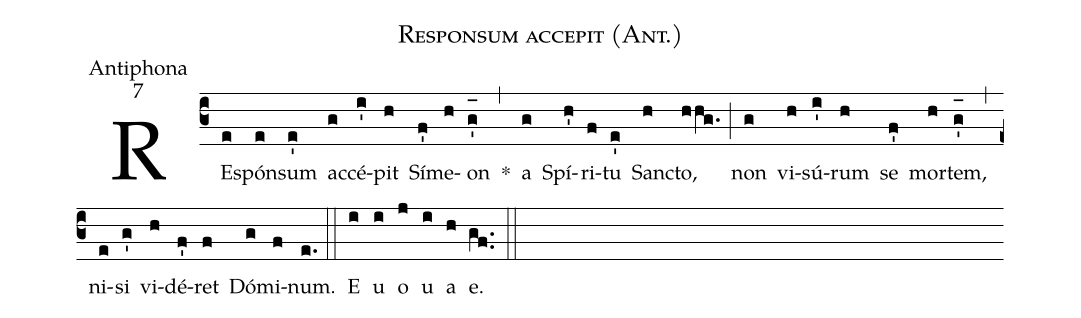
name:Responsum accepit (Ant.);
office-part:Antiphona;
mode:7;
%%
(c3) RE(e)spón(e)sum(e') ac(g)cé(i')pit(h) Sí(f')me(h)on(g'_[oh:h]) *(,) a(g) Spí(h')ri(f)tu(e') San(h)cto,(hhg.) (;) non(g) vi(h)sú(i')rum(h) se(f') mor(h)tem,(g'_[oh:h]) (,) ni(e)si(g') vi(h)dé(f')ret(f) Dó(g)mi(f)num.(e.) (::) <eu>E(i) u(i) o(j) u(i) a(h) e.</eu>(gf..) (::)
